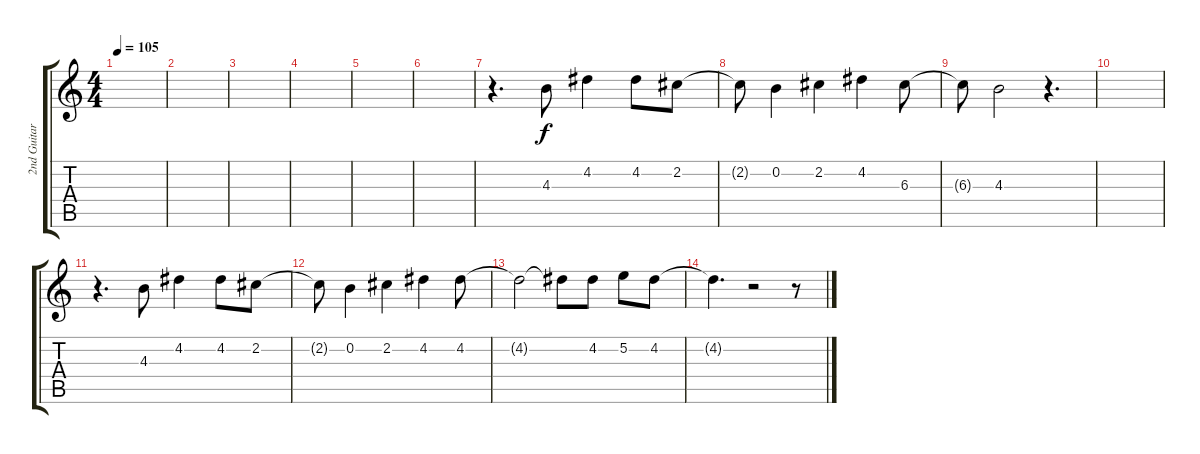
\track ("2nd Guitar Octave solo/Backing Vocals" "2nd Guitar") {instrument overdrivenguitar}
\staff {score tabs}
\tuning (E4 B3 G3 D3 A2 E2) {hide}
\ts (4 4)
\tempo 105
\clef g2
\ks c
|
|
|
|
|
|
r.4{d volume 11 instrument cello} 4.3.8 4.2.4 4.2.8 2.2.8 |
2.2{t}.8 0.2.4 2.2.4 4.2.4 6.3.8 |
6.3{t}.8 4.3.2 r.4{d} |
|
r.4{d} 4.3.8 4.2.4 4.2.8 2.2.8 |
2.2{t}.8 0.2.4 2.2.4 4.2.4 4.2.8 |
4.2{t}.2 4.2{t}.8 4.2.8 5.2.8 4.2.8 |
4.2{t}.4{d} r.2 r.8
